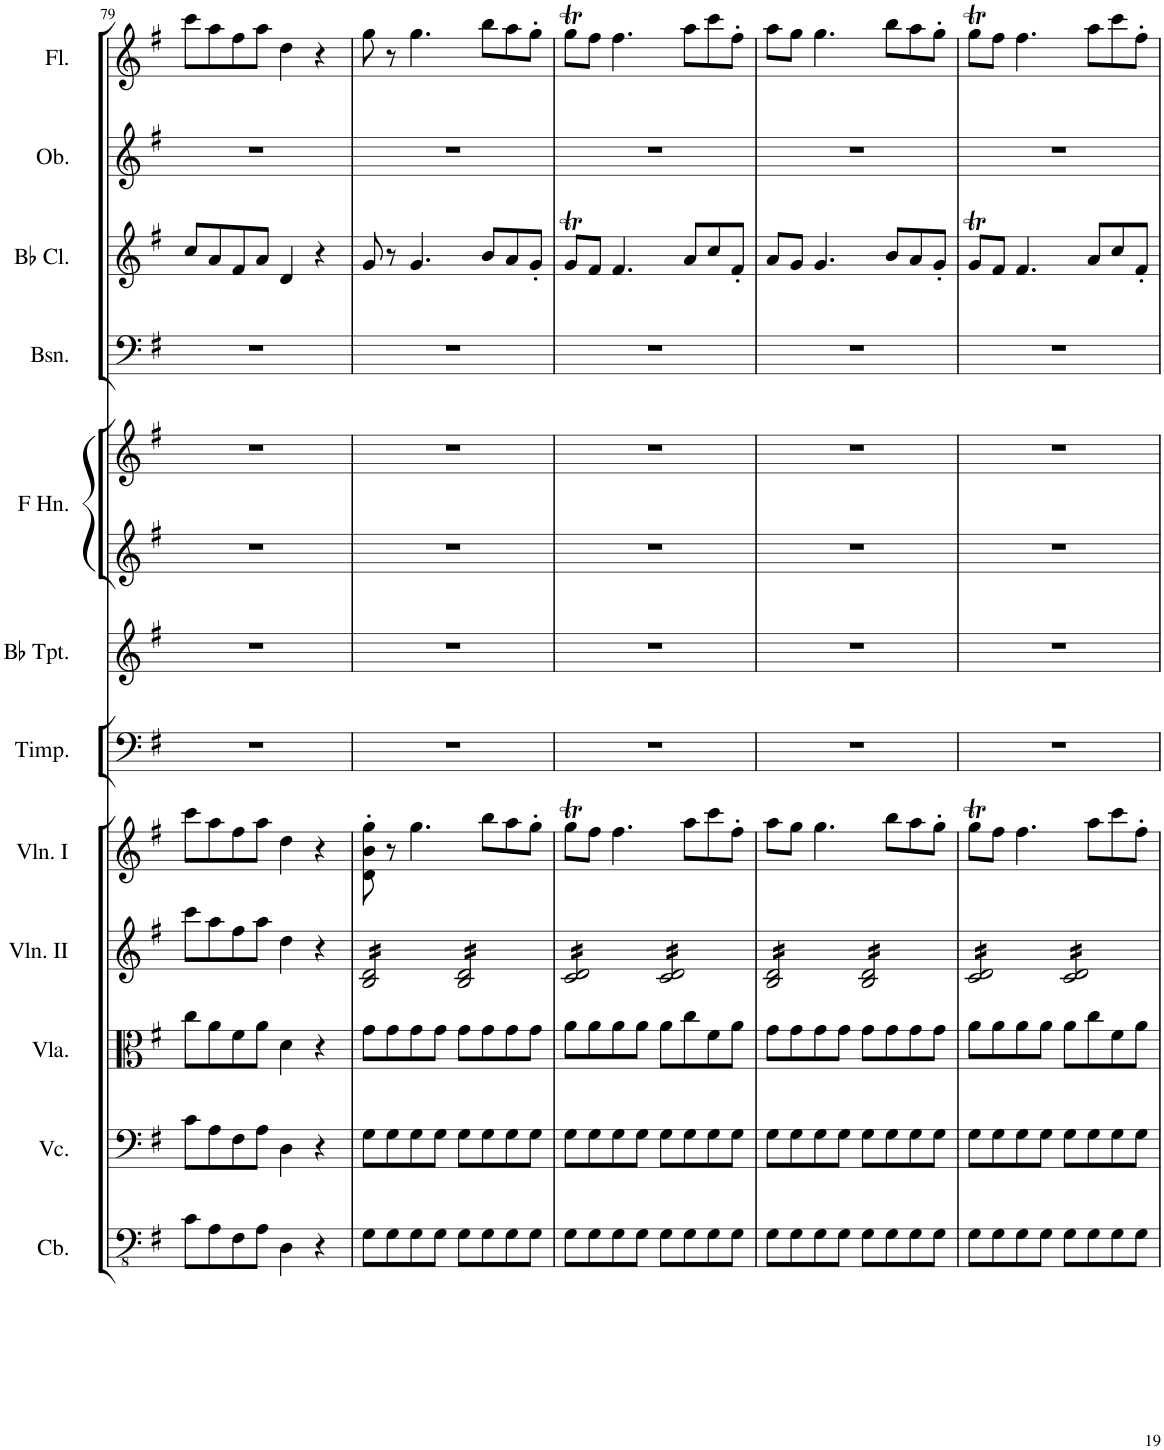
**kern	**kern	**kern	**kern	**kern	**kern	**kern	**kern	**kern	**kern	**kern	**kern	**kern
*part12	*part11	*part10	*part9	*part8	*part7	*part6	*part5	*part5	*part4	*part3	*part2	*part1
*staff13	*staff12	*staff11	*staff10	*staff9	*staff8	*staff7	*staff6	*staff5	*staff4	*staff3	*staff2	*staff1
*I"Contrabasses	*I"Violoncellos	*I"Violas	*I"Violins II	*I"Violins I	*I"Timpani	*I"Trumpets in Bb	*I"Horns in F	*	*I"Bassoons	*I"Clarinets in Bb	*I"Oboes	*I"Flutes
*I'Cb.	*I'Vc.	*I'Vla.	*I'Vln. II	*I'Vln. I	*I'Timp.	*	*	*	*I'Bsn.	*	*I'Ob.	*I'Fl.
!!LO:PB:g=z
*clefFv4	*clefF4	*clefC3	*clefG2	*clefG2	*clefF4	*clefG2	*clefG2	*clefG2	*clefF4	*clefG2	*clefG2	*clefG2
*	*	*	*	*	*	*ITrd1c2	*ITrd4c7	*ITrd4c7	*	*ITrd1c2	*	*
*k[f#]	*k[f#]	*k[f#]	*k[f#]	*k[f#]	*k[f#]	*k[f#]	*k[f#]	*k[f#]	*k[f#]	*k[f#]	*k[f#]	*k[f#]
*M4/4	*M4/4	*M4/4	*M4/4	*M4/4	*M4/4	*M4/4	*M4/4	*M4/4	*M4/4	*M4/4	*M4/4	*M4/4
=79	=79	=79	=79	=79	=79	=79	=79	=79	=79	=79	=79	=79
8C\L	8c\L	8cc\L	8ccc\L	8ccc\L	1r	1r	1r	1r	1r	8cc/L	1r	8ccc\L
8AA\	8A\	8a\	8aa\	8aa\	.	.	.	.	.	8a/	.	8aa\
8FF#\	8F#\	8f#\	8ff#\	8ff#\	.	.	.	.	.	8f#/	.	8ff#\
8AA\J	8A\J	8a\J	8aa\J	8aa\J	.	.	.	.	.	8a/J	.	8aa\J
4DD\	4D\	4d\	4dd\	4dd\	.	.	.	.	.	4d/	.	4dd\
4r	4r	4r	4r	4r	.	.	.	.	.	4r	.	4r
=80	=80	=80	=80	=80	=80	=80	=80	=80	=80	=80	=80	=80
*	*	*	*tremolo	*	*	*	*	*	*	*	*	*
8GG\L	8G\L	8g\L	16B/ 16d/LL	8d\' 8b\' 8gg\'	1r	1r	1r	1r	1r	8g/	1r	8gg\
.	.	.	16B/ 16d/	.	.	.	.	.	.	.	.	.
8GG\	8G\	8g\	16B/ 16d/	8r	.	.	.	.	.	8r	.	8r
.	.	.	16B/ 16d/	.	.	.	.	.	.	.	.	.
8GG\	8G\	8g\	16B/ 16d/	4.gg\	.	.	.	.	.	4.g/	.	4.gg\
.	.	.	16B/ 16d/	.	.	.	.	.	.	.	.	.
8GG\J	8G\J	8g\J	16B/ 16d/	.	.	.	.	.	.	.	.	.
.	.	.	16B/ 16d/JJ	.	.	.	.	.	.	.	.	.
8GG\L	8G\L	8g\L	16B/ 16d/LL	.	.	.	.	.	.	.	.	.
.	.	.	16B/ 16d/	.	.	.	.	.	.	.	.	.
8GG\	8G\	8g\	16B/ 16d/	8bb\L	.	.	.	.	.	8b/L	.	8bb\L
.	.	.	16B/ 16d/	.	.	.	.	.	.	.	.	.
8GG\	8G\	8g\	16B/ 16d/	8aa\	.	.	.	.	.	8a/	.	8aa\
.	.	.	16B/ 16d/	.	.	.	.	.	.	.	.	.
8GG\J	8G\J	8g\J	16B/ 16d/	8gg'\J	.	.	.	.	.	8g'/J	.	8gg'\J
.	.	.	16B/ 16d/JJ	.	.	.	.	.	.	.	.	.
=81	=81	=81	=81	=81	=81	=81	=81	=81	=81	=81	=81	=81
8GG\L	8G\L	8a\L	16c/ 16d/LL	8ggT\L	1r	1r	1r	1r	1r	8gT/L	1r	8ggT\L
.	.	.	16c/ 16d/	.	.	.	.	.	.	.	.	.
8GG\	8G\	8a\	16c/ 16d/	8ff#\J	.	.	.	.	.	8f#/J	.	8ff#\J
.	.	.	16c/ 16d/	.	.	.	.	.	.	.	.	.
8GG\	8G\	8a\	16c/ 16d/	4.ff#\	.	.	.	.	.	4.f#/	.	4.ff#\
.	.	.	16c/ 16d/	.	.	.	.	.	.	.	.	.
8GG\J	8G\J	8a\J	16c/ 16d/	.	.	.	.	.	.	.	.	.
.	.	.	16c/ 16d/JJ	.	.	.	.	.	.	.	.	.
8GG\L	8G\L	8a\L	16c/ 16d/LL	.	.	.	.	.	.	.	.	.
.	.	.	16c/ 16d/	.	.	.	.	.	.	.	.	.
8GG\	8G\	8cc\	16c/ 16d/	8aa\L	.	.	.	.	.	8a/L	.	8aa\L
.	.	.	16c/ 16d/	.	.	.	.	.	.	.	.	.
8GG\	8G\	8f#\	16c/ 16d/	8ccc\	.	.	.	.	.	8cc/	.	8ccc\
.	.	.	16c/ 16d/	.	.	.	.	.	.	.	.	.
8GG\J	8G\J	8a\J	16c/ 16d/	8ff#'\J	.	.	.	.	.	8f#'/J	.	8ff#'\J
.	.	.	16c/ 16d/JJ	.	.	.	.	.	.	.	.	.
=82	=82	=82	=82	=82	=82	=82	=82	=82	=82	=82	=82	=82
8GG\L	8G\L	8g\L	16B/ 16d/LL	8aa\L	1r	1r	1r	1r	1r	8a/L	1r	8aa\L
.	.	.	16B/ 16d/	.	.	.	.	.	.	.	.	.
8GG\	8G\	8g\	16B/ 16d/	8gg\J	.	.	.	.	.	8g/J	.	8gg\J
.	.	.	16B/ 16d/	.	.	.	.	.	.	.	.	.
8GG\	8G\	8g\	16B/ 16d/	4.gg\	.	.	.	.	.	4.g/	.	4.gg\
.	.	.	16B/ 16d/	.	.	.	.	.	.	.	.	.
8GG\J	8G\J	8g\J	16B/ 16d/	.	.	.	.	.	.	.	.	.
.	.	.	16B/ 16d/JJ	.	.	.	.	.	.	.	.	.
8GG\L	8G\L	8g\L	16B/ 16d/LL	.	.	.	.	.	.	.	.	.
.	.	.	16B/ 16d/	.	.	.	.	.	.	.	.	.
8GG\	8G\	8g\	16B/ 16d/	8bb\L	.	.	.	.	.	8b/L	.	8bb\L
.	.	.	16B/ 16d/	.	.	.	.	.	.	.	.	.
8GG\	8G\	8g\	16B/ 16d/	8aa\	.	.	.	.	.	8a/	.	8aa\
.	.	.	16B/ 16d/	.	.	.	.	.	.	.	.	.
8GG\J	8G\J	8g\J	16B/ 16d/	8gg'\J	.	.	.	.	.	8g'/J	.	8gg'\J
.	.	.	16B/ 16d/JJ	.	.	.	.	.	.	.	.	.
=83	=83	=83	=83	=83	=83	=83	=83	=83	=83	=83	=83	=83
8GG\L	8G\L	8a\L	16c/ 16d/LL	8ggT\L	1r	1r	1r	1r	1r	8gT/L	1r	8ggT\L
.	.	.	16c/ 16d/	.	.	.	.	.	.	.	.	.
8GG\	8G\	8a\	16c/ 16d/	8ff#\J	.	.	.	.	.	8f#/J	.	8ff#\J
.	.	.	16c/ 16d/	.	.	.	.	.	.	.	.	.
8GG\	8G\	8a\	16c/ 16d/	4.ff#\	.	.	.	.	.	4.f#/	.	4.ff#\
.	.	.	16c/ 16d/	.	.	.	.	.	.	.	.	.
8GG\J	8G\J	8a\J	16c/ 16d/	.	.	.	.	.	.	.	.	.
.	.	.	16c/ 16d/JJ	.	.	.	.	.	.	.	.	.
8GG\L	8G\L	8a\L	16c/ 16d/LL	.	.	.	.	.	.	.	.	.
.	.	.	16c/ 16d/	.	.	.	.	.	.	.	.	.
8GG\	8G\	8cc\	16c/ 16d/	8aa\L	.	.	.	.	.	8a/L	.	8aa\L
.	.	.	16c/ 16d/	.	.	.	.	.	.	.	.	.
8GG\	8G\	8f#\	16c/ 16d/	8ccc\	.	.	.	.	.	8cc/	.	8ccc\
.	.	.	16c/ 16d/	.	.	.	.	.	.	.	.	.
8GG\J	8G\J	8a\J	16c/ 16d/	8ff#'\J	.	.	.	.	.	8f#'/J	.	8ff#'\J
.	.	.	16c/ 16d/JJ	.	.	.	.	.	.	.	.	.
*	*	*	*Xtremolo	*	*	*	*	*	*	*	*	*
=	=	=	=	=	=	=	=	=	=	=	=	=
*-	*-	*-	*-	*-	*-	*-	*-	*-	*-	*-	*-	*-
